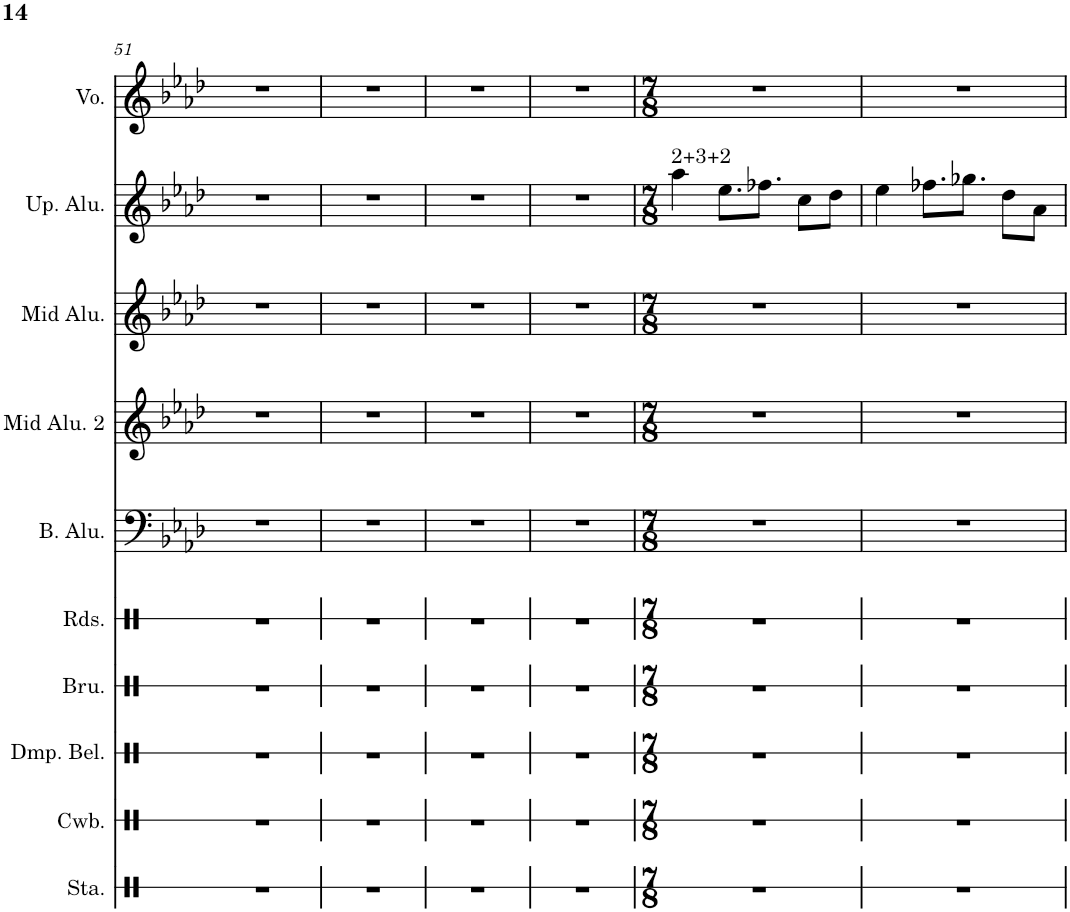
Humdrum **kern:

**kern	**kern	**kern	**kern	**kern	**kern	**kern	**kern	**kern	**kern
*part10	*part9	*part8	*part7	*part6	*part5	*part4	*part3	*part2	*part1
*staff10	*staff9	*staff8	*staff7	*staff6	*staff5	*staff4	*staff3	*staff2	*staff1
*I"Stamp	*I"Metal Dampened Bell	*I"Dampened Bell	*I"Brushes on Dampened Bell	*I"Rods on Dampened Bell	*I"Bass Aluphone	*I"Mid Aluphone 2	*I"Mid Aluphone	*I"Upper Aluphone	*I"Voice
*I'Sta.	*	*I'Dmp. Bel.	*I'Bru.	*I'Rds.	*I'B. Alu.	*I'Mid Alu. 2	*I'Mid Alu.	*I'Up. Alu.	*I'Vo.
!!LO:PB:g=z
*clefX	*clefX	*clefX	*clefX	*clefX	*clefF4	*clefG2	*clefG2	*clefG2	*clefG2
*	*	*	*	*	*Trd-7c-12	*Trd-7c-12	*Trd-7c-12	*Trd-14c-24	*
*k[]	*k[]	*k[]	*k[]	*k[]	*k[b-e-a-d-]	*k[b-e-a-d-]	*k[b-e-a-d-]	*k[b-e-a-d-]	*k[b-e-a-d-]
*M6/8	*M6/8	*M6/8	*M6/8	*M6/8	*M6/8	*M6/8	*M6/8	*M6/8	*M6/8
=51	=51	=51	=51	=51	=51	=51	=51	=51	=51
2.r	2.r	2.r	2.r	2.r	2.r	2.r	2.r	2.r	2.r
=52	=52	=52	=52	=52	=52	=52	=52	=52	=52
2.r	2.r	2.r	2.r	2.r	2.r	2.r	2.r	2.r	2.r
=53	=53	=53	=53	=53	=53	=53	=53	=53	=53
2.r	2.r	2.r	2.r	2.r	2.r	2.r	2.r	2.r	2.r
=54	=54	=54	=54	=54	=54	=54	=54	=54	=54
2.r	2.r	2.r	2.r	2.r	2.r	2.r	2.r	2.r	2.r
=55	=55	=55	=55	=55	=55	=55	=55	=55	=55
*M7/8	*M7/8	*M7/8	*M7/8	*M7/8	*M7/8	*M7/8	*M7/8	*M7/8	*M7/8
!	!	!	!	!	!	!	!	!LO:TX:a:t=2+3+2	!
2..r	2..r	2..r	2..r	2..r	2..r	2..r	2..r	4aa-\	2..r
.	.	.	.	.	.	.	.	8.ee-\L	.
.	.	.	.	.	.	.	.	8.ff-X\J	.
.	.	.	.	.	.	.	.	8cc\L	.
.	.	.	.	.	.	.	.	8dd-\J	.
=56	=56	=56	=56	=56	=56	=56	=56	=56	=56
2..r	2..r	2..r	2..r	2..r	2..r	2..r	2..r	4ee-\	2..r
.	.	.	.	.	.	.	.	8.ff-X\L	.
.	.	.	.	.	.	.	.	8.gg-X\J	.
.	.	.	.	.	.	.	.	8dd-\L	.
.	.	.	.	.	.	.	.	8a-\J	.
=	=	=	=	=	=	=	=	=	=
*-	*-	*-	*-	*-	*-	*-	*-	*-	*-
